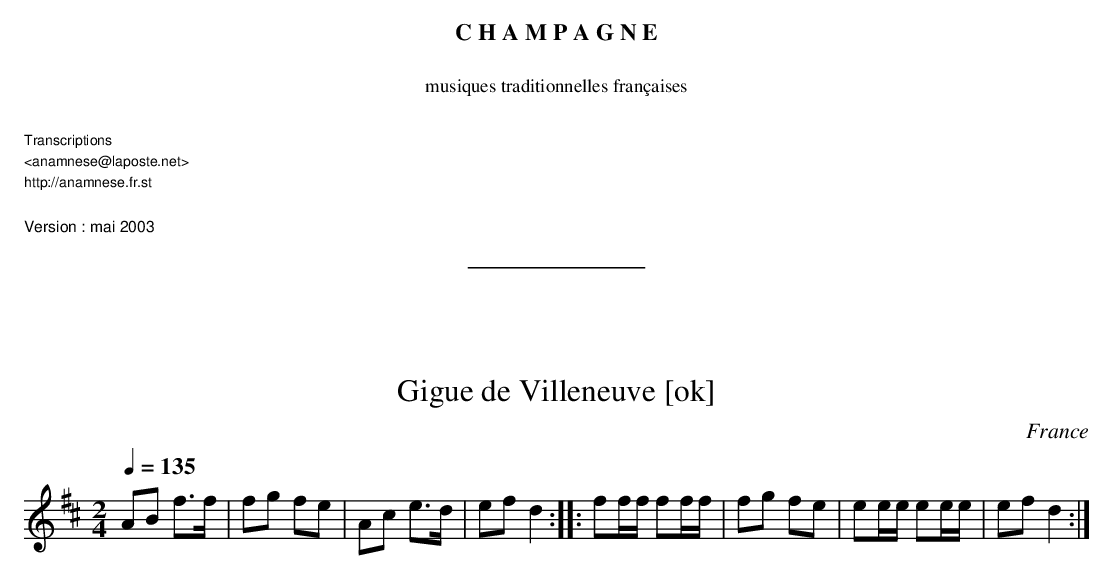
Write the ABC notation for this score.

X:1
T:Gigue de Villeneuve [ok]
O:France
M:2/4
L:1/8
Q:1/4=135
K:D
AB f>f | fg fe | Ac e>d | ef d2 :: ff/f/ ff/f/ | fg fe | ee/e/ ee/e/ | ef d2 :|
